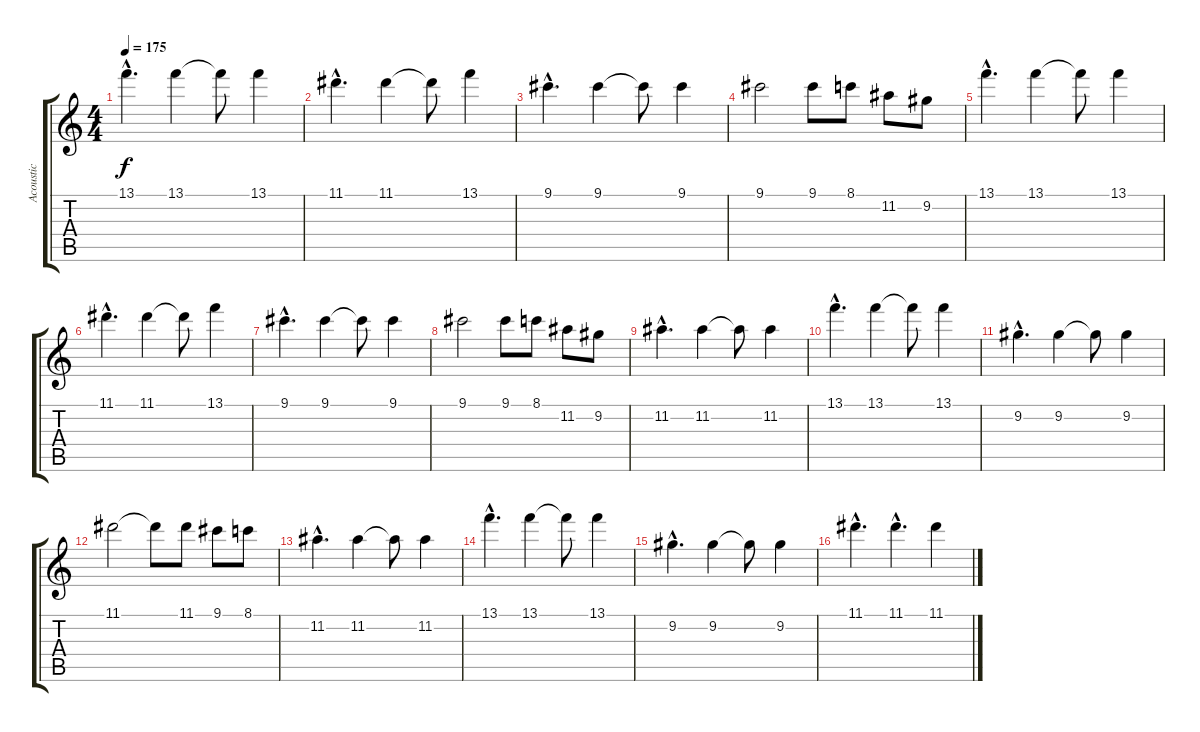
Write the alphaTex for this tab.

\track ("Acoustic" "Acoustic") {instrument acousticguitarsteel}
\staff {score tabs}
\tuning (E4 B3 G3 D3 A2 E2) {hide}
\ts (4 4)
\tempo 175
\clef g2
\ks c
13.1{hac}.4{d dy f} 13.1.4 13.1{t}.8 13.1.4 |
11.1{hac}.4{d} 11.1.4 11.1{t}.8 13.1.4 |
9.1{hac}.4{d} 9.1.4 9.1{t}.8 9.1.4 |
9.1.2 9.1.8 8.1.8 11.2.8 9.2.8 |
13.1{hac}.4{d} 13.1.4 13.1{t}.8 13.1.4 |
11.1{hac}.4{d} 11.1.4 11.1{t}.8 13.1.4 |
9.1{hac}.4{d} 9.1.4 9.1{t}.8 9.1.4 |
9.1.2 9.1.8 8.1.8 11.2.8 9.2.8 |
11.2{hac}.4{d} 11.2.4 11.2{t}.8 11.2.4 |
13.1{hac}.4{d} 13.1.4 13.1{t}.8 13.1.4 |
9.2{hac}.4{d} 9.2.4 9.2{t}.8 9.2.4 |
11.1.2 11.1{t}.8 11.1.8 9.1.8 8.1.8 |
11.2{hac}.4{d} 11.2.4 11.2{t}.8 11.2.4 |
13.1{hac}.4{d} 13.1.4 13.1{t}.8 13.1.4 |
9.2{hac}.4{d} 9.2.4 9.2{t}.8 9.2.4 |
11.1{hac}.4{d} 11.1{hac}.4{d} 11.1.4
